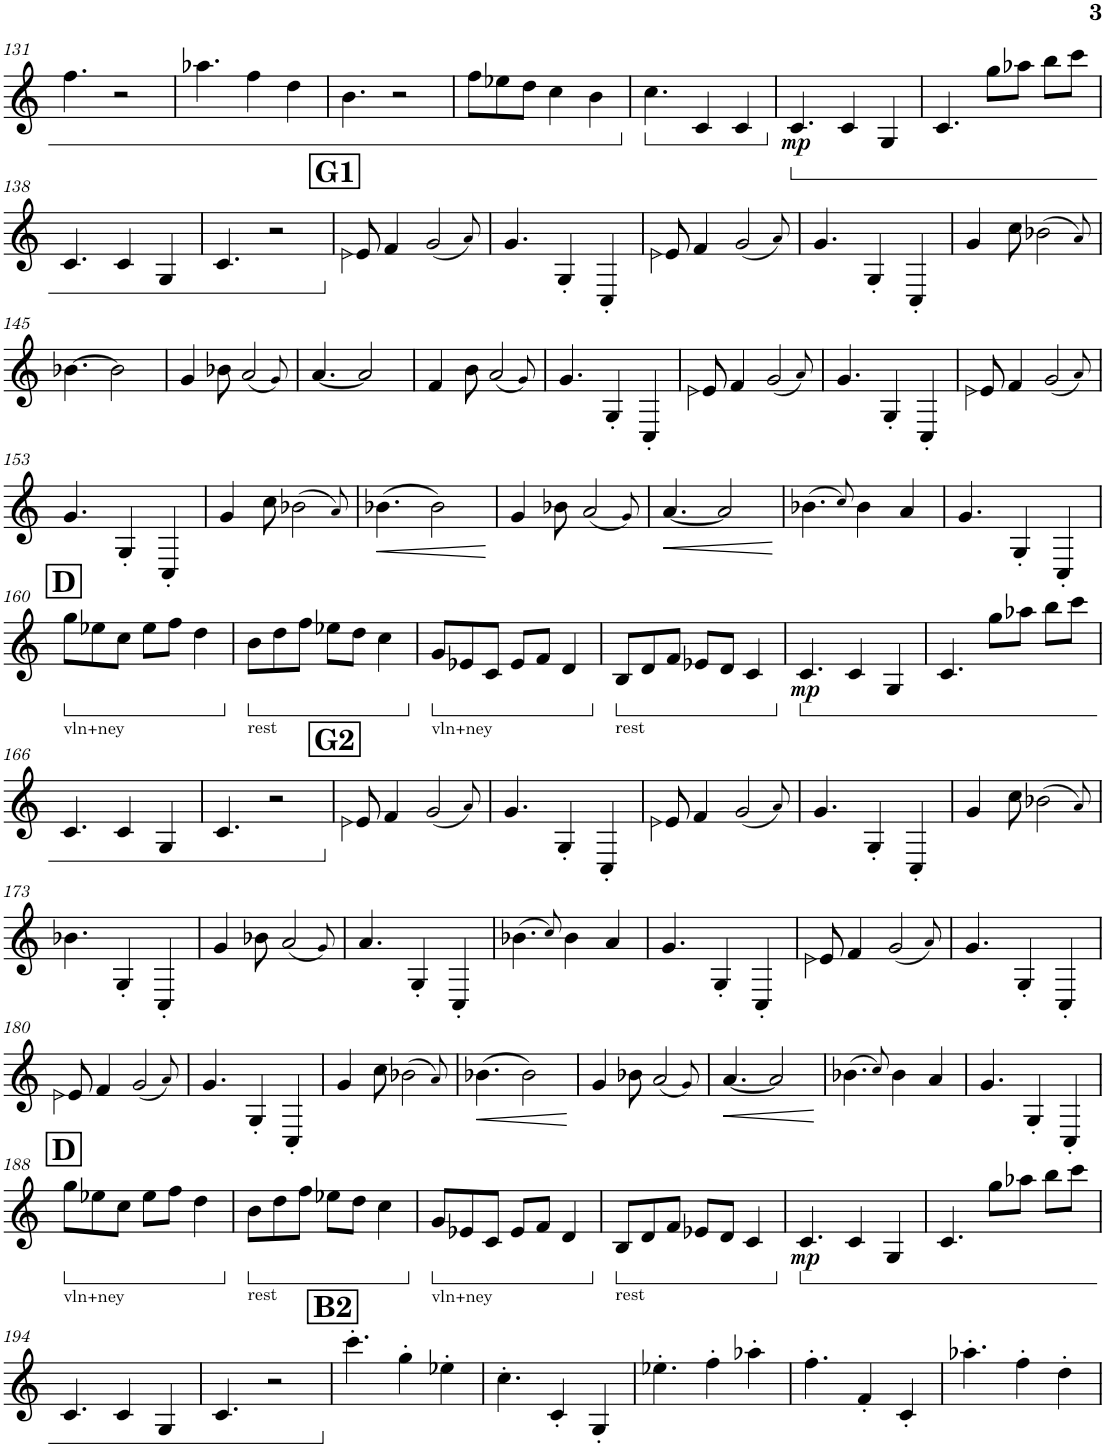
**kern	**dynam
*part1	*part1
*staff1	*staff1
*I"Tar	*
*I'Tar	*
!!LO:PB:g=z
*clefG2	*
*k[]	*
*M7/8	*
=131	=131
4.ff\	.
2r	.
=132	=132
4.aa-X\	.
4ff\	.
4dd\	.
=133	=133
4.b\	.
2r	.
=134	=134
8ff\L	.
8ee-X\	.
8dd\J	.
4cc\	.
4b\	.
=135	=135
*ped	*
4.cc\	.
4c/	.
4c/	.
=136	=136
*ped	*
!	!LO:DY:b
4.c/	mp
4c/	.
4G/	.
=137	=137
4.c/	.
8gg\L	.
8aa-X\J	.
8bb\L	.
8ccc\J	.
!!LO:LB:g=z
=138	=138
4.c/	.
4c/	.
4G/	.
=139	=139
4.c/	.
2r	.
!!LO:REH:place=s1:a:B:cj:fs=14:t=G1
=140	=140
*Xped	*
8en/	.
4f/	.
(2g/	.
8qa/)	.
=141	=141
4.g/	.
4G'/	.
4C'/	.
=142	=142
8en/	.
4f/	.
(2g/	.
8qa/)	.
=143	=143
4.g/	.
4G'/	.
4C'/	.
=144	=144
4g/	.
8cc\	.
(2b-X\	.
8qa/)	.
!!LO:LB:g=z
=145	=145
[4.b-X\	.
2b-\]	.
=146	=146
4g/	.
8b-X\	.
(2a/	.
8qg/)	.
=147	=147
[4.a/	.
2a/]	.
=148	=148
4f/	.
8b\	.
(2a/	.
8qg/)	.
=149	=149
4.g/	.
4G'/	.
4C'/	.
=150	=150
8en/	.
4f/	.
(2g/	.
8qa/)	.
=151	=151
4.g/	.
4G'/	.
4C'/	.
=152	=152
8en/	.
4f/	.
(2g/	.
8qa/)	.
!!LO:LB:g=z
=153	=153
4.g/	.
4G'/	.
4C'/	.
=154	=154
4g/	.
8cc\	.
(2b-X\	.
8qa/)	.
=155	=155
!	!LO:HP:b
(4.b-X\	<
2b-\)	.
.	[
=156	=156
4g/	.
8b-X\	.
(2a/	.
8qg/)	.
=157	=157
!	!LO:HP:b
[4.a/	<
2a/]	.
.	[
=158	=158
(4.b-X\	.
8qcc/)	.
4b-\	.
4a/	.
=159	=159
4.g/	.
4G'/	.
4C'/	.
!!LO:LB:g=z
!!LO:REH:place=s1:a:B:cj:fs=14:t=D
=160	=160
*ped	*
!LO:TX:b:t=vln+ney	!
8gg\L	.
8ee-X\	.
8cc\J	.
8ee-\L	.
8ff\J	.
4dd\	.
=161	=161
*Xped	*
*ped	*
!LO:TX:b:t=rest	!
8b\L	.
8dd\	.
8ff\J	.
8ee-X\L	.
8dd\J	.
4cc\	.
=162	=162
*Xped	*
*ped	*
!LO:TX:b:t=vln+ney	!
8g/L	.
8e-X/	.
8c/J	.
8e-/L	.
8f/J	.
4d/	.
=163	=163
*Xped	*
*ped	*
!LO:TX:b:t=rest	!
8B/L	.
8d/	.
8f/J	.
8e-X/L	.
8d/J	.
4c/	.
=164	=164
*Xped	*
*ped	*
!	!LO:DY:b
4.c/	mp
4c/	.
4G/	.
=165	=165
4.c/	.
8gg\L	.
8aa-X\J	.
8bb\L	.
8ccc\J	.
!!LO:LB:g=z
=166	=166
4.c/	.
4c/	.
4G/	.
=167	=167
4.c/	.
2r	.
!!LO:REH:place=s1:a:B:cj:fs=14:t=G2
=168	=168
*Xped	*
8en/	.
4f/	.
(2g/	.
8qa/)	.
=169	=169
4.g/	.
4G'/	.
4C'/	.
=170	=170
8en/	.
4f/	.
(2g/	.
8qa/)	.
=171	=171
4.g/	.
4G'/	.
4C'/	.
=172	=172
4g/	.
8cc\	.
(2b-X\	.
8qa/)	.
!!LO:LB:g=z
=173	=173
4.b-X\	.
4G'/	.
4C'/	.
=174	=174
4g/	.
8b-X\	.
(2a/	.
8qg/)	.
=175	=175
4.a/	.
4G'/	.
4C'/	.
=176	=176
(4.b-X\	.
8qcc/)	.
4b-\	.
4a/	.
=177	=177
4.g/	.
4G'/	.
4C'/	.
=178	=178
8en/	.
4f/	.
(2g/	.
8qa/)	.
=179	=179
4.g/	.
4G'/	.
4C'/	.
!!LO:LB:g=z
=180	=180
8en/	.
4f/	.
(2g/	.
8qa/)	.
=181	=181
4.g/	.
4G'/	.
4C'/	.
=182	=182
4g/	.
8cc\	.
(2b-X\	.
8qa/)	.
=183	=183
!	!LO:HP:b
(4.b-X\	<
2b-\)	.
.	[
=184	=184
4g/	.
8b-X\	.
(2a/	.
8qg/)	.
=185	=185
!	!LO:HP:b
[4.a/	<
2a/]	.
.	[
=186	=186
(4.b-X\	.
8qcc/)	.
4b-\	.
4a/	.
=187	=187
4.g/	.
4G'/	.
4C'/	.
!!LO:LB:g=z
!!LO:REH:place=s1:a:B:cj:fs=14:t=D
=188	=188
*ped	*
!LO:TX:b:t=vln+ney	!
8gg\L	.
8ee-X\	.
8cc\J	.
8ee-\L	.
8ff\J	.
4dd\	.
=189	=189
*Xped	*
*ped	*
!LO:TX:b:t=rest	!
8b\L	.
8dd\	.
8ff\J	.
8ee-X\L	.
8dd\J	.
4cc\	.
=190	=190
*Xped	*
*ped	*
!LO:TX:b:t=vln+ney	!
8g/L	.
8e-X/	.
8c/J	.
8e-/L	.
8f/J	.
4d/	.
=191	=191
*Xped	*
*ped	*
!LO:TX:b:t=rest	!
8B/L	.
8d/	.
8f/J	.
8e-X/L	.
8d/J	.
4c/	.
=192	=192
*Xped	*
!	!LO:DY:b
4.c/	mp
4c/	.
4G/	.
=193	=193
4.c/	.
8gg\L	.
8aa-X\J	.
8bb\L	.
8ccc\J	.
!!LO:LB:g=z
=194	=194
4.c/	.
4c/	.
4G/	.
=195	=195
4.c/	.
2r	.
!!LO:REH:place=s1:a:B:cj:fs=14:t=B2
=196	=196
*Xped	*
4.ccc'\	.
4gg'\	.
4ee-X'\	.
=197	=197
4.cc'\	.
4c'/	.
4G'/	.
=198	=198
4.ee-X'\	.
4ff'\	.
4aa-X'\	.
=199	=199
4.ff'\	.
4f'/	.
4c'/	.
=200	=200
4.aa-X'\	.
4ff'\	.
4dd'\	.
=	=
*-	*-
